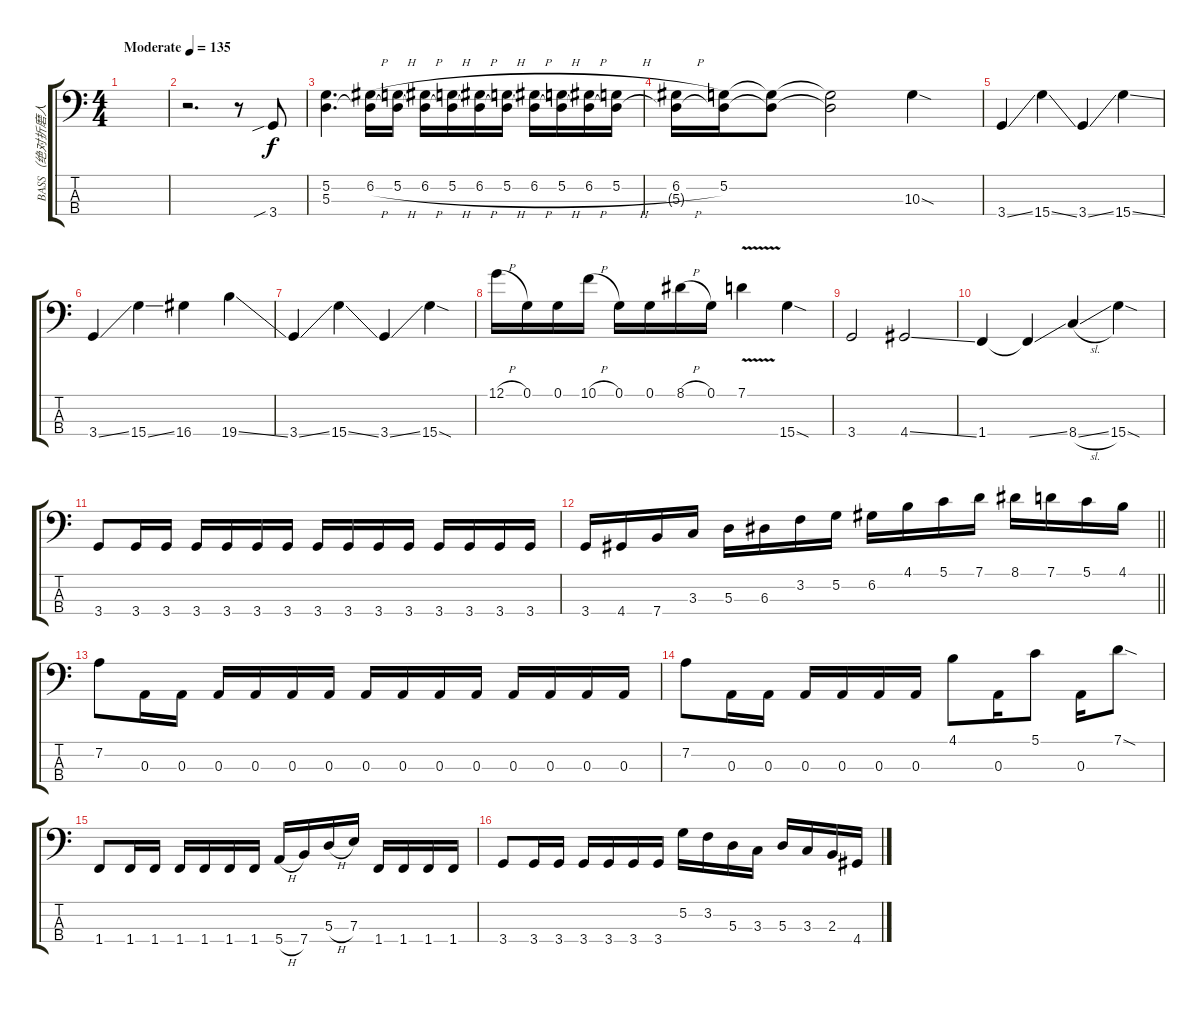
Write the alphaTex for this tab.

\track ("BASS（绝对折磨人的）" "BASS（绝对折磨人") {instrument electricbassfinger}
\staff {score tabs}
\tuning (G2 D2 A1 E1) {hide}
\ts (4 4)
\tempo (135 "Moderate")
\clef f4
\ks c
|
r.2{d} r.8 3.4{sib}.8 |
(5.2 5.3).4{d} (6.2{h} 5.3{t}).16 (5.2{h} 5.3{t}).16 (6.2{h} 5.3{t}).16 (5.2{h} 5.3{t}).16 (6.2{h} 5.3{t}).16 (5.2{h} 5.3{t}).16 (6.2{h} 5.3{t}).16 (5.2{h} 5.3{t}).16 (6.2{h} 5.3{t}).16 (5.2{h} 5.3{t}).16 |
(6.2{h} 5.3{t}).16 (5.2 5.3{t}).16 (5.2{t} 5.3{t}).8 (5.2{t} 5.3{t}).2 10.3{sod}.4 |
3.4{ss}.4 15.4{ss}.4 3.4{ss}.4 15.4{ss}.4 |
3.4{ss}.4 15.4{ss}.4 16.4.4 19.4{ss}.4 |
3.4{ss}.4 15.4{ss}.4 3.4{ss}.4 15.4{sod}.4 |
12.1{h}.16 0.1.16 0.1.16 10.1{h}.16 0.1.16 0.1.16 8.1{h}.16 0.1.16 7.1{v}.4 15.4{sod}.4 |
3.4.2 4.4{ss}.2 |
1.4.4 1.4{ss t}.4 8.4{sl}.4 15.4{sod}.4 |
3.4.8 3.4.16 3.4.16 3.4.16 3.4.16 3.4.16 3.4.16 3.4.16 3.4.16 3.4.16 3.4.16 3.4.16 3.4.16 3.4.16 3.4.16 |
\barLineRight lightlight
3.4.16 4.4.16 7.4.16 3.3.16 5.3.16 6.3.16 3.2.16 5.2.16 6.2.16 4.1.16 5.1.16 7.1.16 8.1.16 7.1.16 5.1.16 4.1.16 |
7.2.8 0.3.16 0.3.16 0.3.16 0.3.16 0.3.16 0.3.16 0.3.16 0.3.16 0.3.16 0.3.16 0.3.16 0.3.16 0.3.16 0.3.16 |
7.2.8 0.3.16 0.3.16 0.3.16 0.3.16 0.3.16 0.3.16 4.1.8 0.3.16 5.1.8 0.3.16 7.1{sod}.8 |
1.4.8 1.4.16 1.4.16 1.4.16 1.4.16 1.4.16 1.4.16 5.4{h}.16 7.4.16 5.3{h}.16 7.3.16 1.4.16 1.4.16 1.4.16 1.4.16 |
3.4.8 3.4.16 3.4.16 3.4.16 3.4.16 3.4.16 3.4.16 5.2.16 3.2.16 5.3.16 3.3.16 5.3.16 3.3.16 2.3.16 4.4.16
